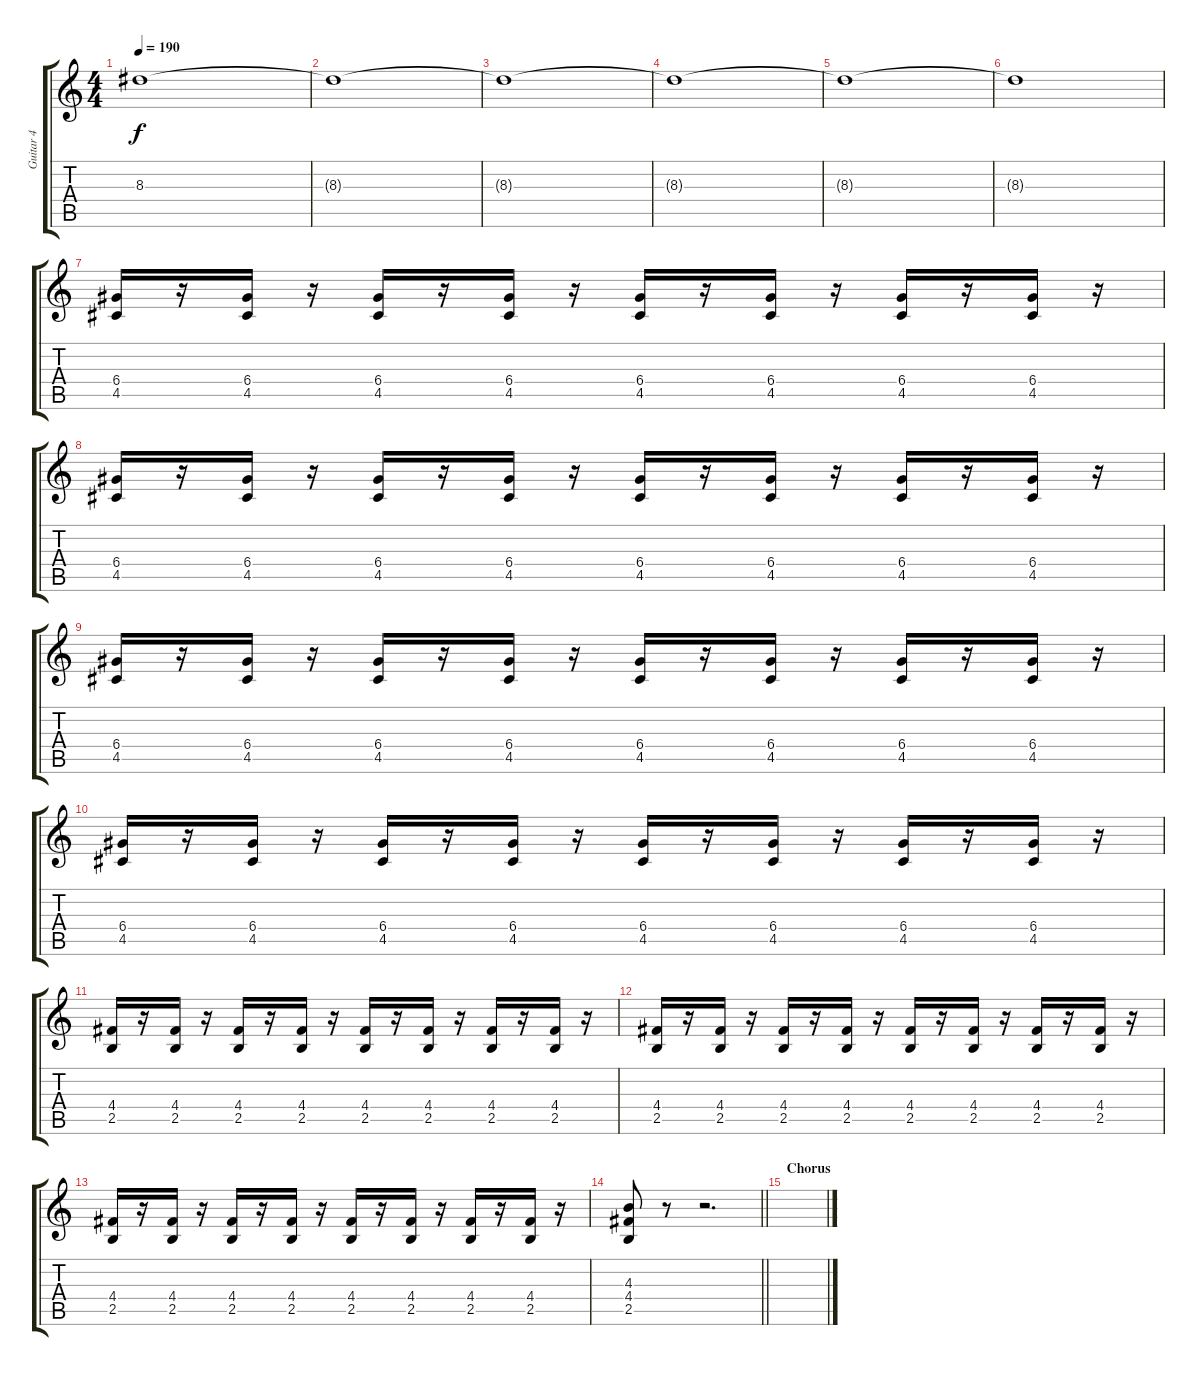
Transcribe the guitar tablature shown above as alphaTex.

\track ("Guitar 4" "Guitar 4") {instrument overdrivenguitar}
\staff {score tabs}
\tuning (E4 B3 G3 D3 A2 E2) {hide}
\ts (4 4)
\tempo 190
\clef g2
\ks c
8.3{t}.1{dy f} |
8.3{t}.1 |
8.3{t}.1 |
8.3{t}.1 |
8.3{t}.1 |
8.3{t}.1 |
(6.4 4.5).16 r.16 (6.4 4.5).16 r.16 (6.4 4.5).16 r.16 (6.4 4.5).16 r.16 (6.4 4.5).16 r.16 (6.4 4.5).16 r.16 (6.4 4.5).16 r.16 (6.4 4.5).16 r.16 |
(6.4 4.5).16 r.16 (6.4 4.5).16 r.16 (6.4 4.5).16 r.16 (6.4 4.5).16 r.16 (6.4 4.5).16 r.16 (6.4 4.5).16 r.16 (6.4 4.5).16 r.16 (6.4 4.5).16 r.16 |
(6.4 4.5).16 r.16 (6.4 4.5).16 r.16 (6.4 4.5).16 r.16 (6.4 4.5).16 r.16 (6.4 4.5).16 r.16 (6.4 4.5).16 r.16 (6.4 4.5).16 r.16 (6.4 4.5).16 r.16 |
(6.4 4.5).16 r.16 (6.4 4.5).16 r.16 (6.4 4.5).16 r.16 (6.4 4.5).16 r.16 (6.4 4.5).16 r.16 (6.4 4.5).16 r.16 (6.4 4.5).16 r.16 (6.4 4.5).16 r.16 |
(4.4 2.5).16 r.16 (4.4 2.5).16 r.16 (4.4 2.5).16 r.16 (4.4 2.5).16 r.16 (4.4 2.5).16 r.16 (4.4 2.5).16 r.16 (4.4 2.5).16 r.16 (4.4 2.5).16 r.16 |
(4.4 2.5).16 r.16 (4.4 2.5).16 r.16 (4.4 2.5).16 r.16 (4.4 2.5).16 r.16 (4.4 2.5).16 r.16 (4.4 2.5).16 r.16 (4.4 2.5).16 r.16 (4.4 2.5).16 r.16 |
(4.4 2.5).16 r.16 (4.4 2.5).16 r.16 (4.4 2.5).16 r.16 (4.4 2.5).16 r.16 (4.4 2.5).16 r.16 (4.4 2.5).16 r.16 (4.4 2.5).16 r.16 (4.4 2.5).16 r.16 |
\barLineRight lightlight
(4.3 4.4 2.5).8 r.8 r.2{d} |
\section ("" "Chorus")
